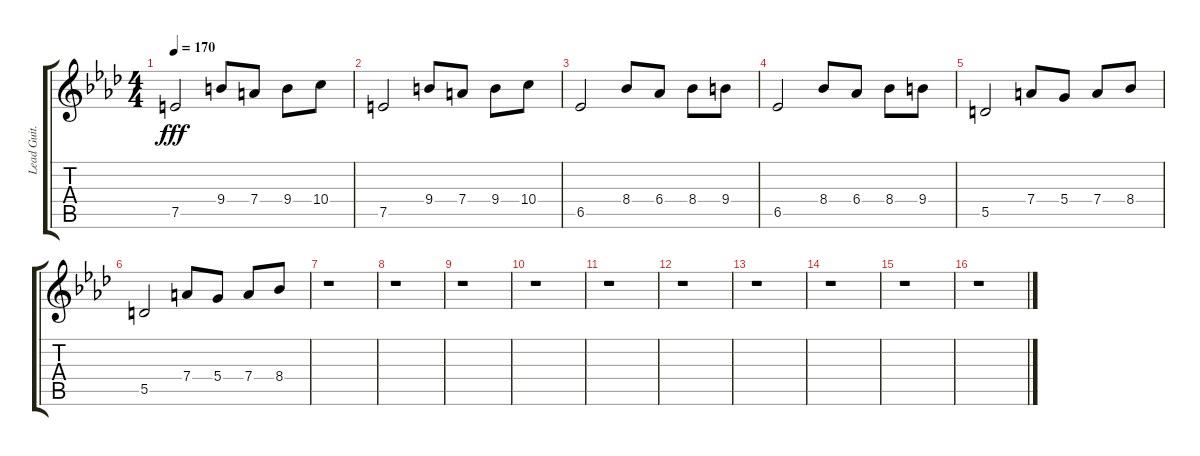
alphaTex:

\track ("Lead Guit." "Lead Guit.") {instrument distortionguitar}
\staff {score tabs}
\tuning (E4 B3 G3 D3 A2 E2) {hide}
\ts (4 4)
\tempo 170
\clef g2
\ks fminor
7.5.2{dy fff} 9.4.8 7.4.8 9.4.8 10.4.8 |
7.5.2 9.4.8 7.4.8 9.4.8 10.4.8 |
6.5.2 8.4.8 6.4.8 8.4.8 9.4.8 |
6.5.2 8.4.8 6.4.8 8.4.8 9.4.8 |
5.5.2 7.4.8 5.4.8 7.4.8 8.4.8 |
5.5.2 7.4.8 5.4.8 7.4.8 8.4.8 |
r.1 |
r.1 |
r.1 |
r.1 |
r.1 |
r.1 |
r.1 |
r.1 |
r.1 |
r.1
